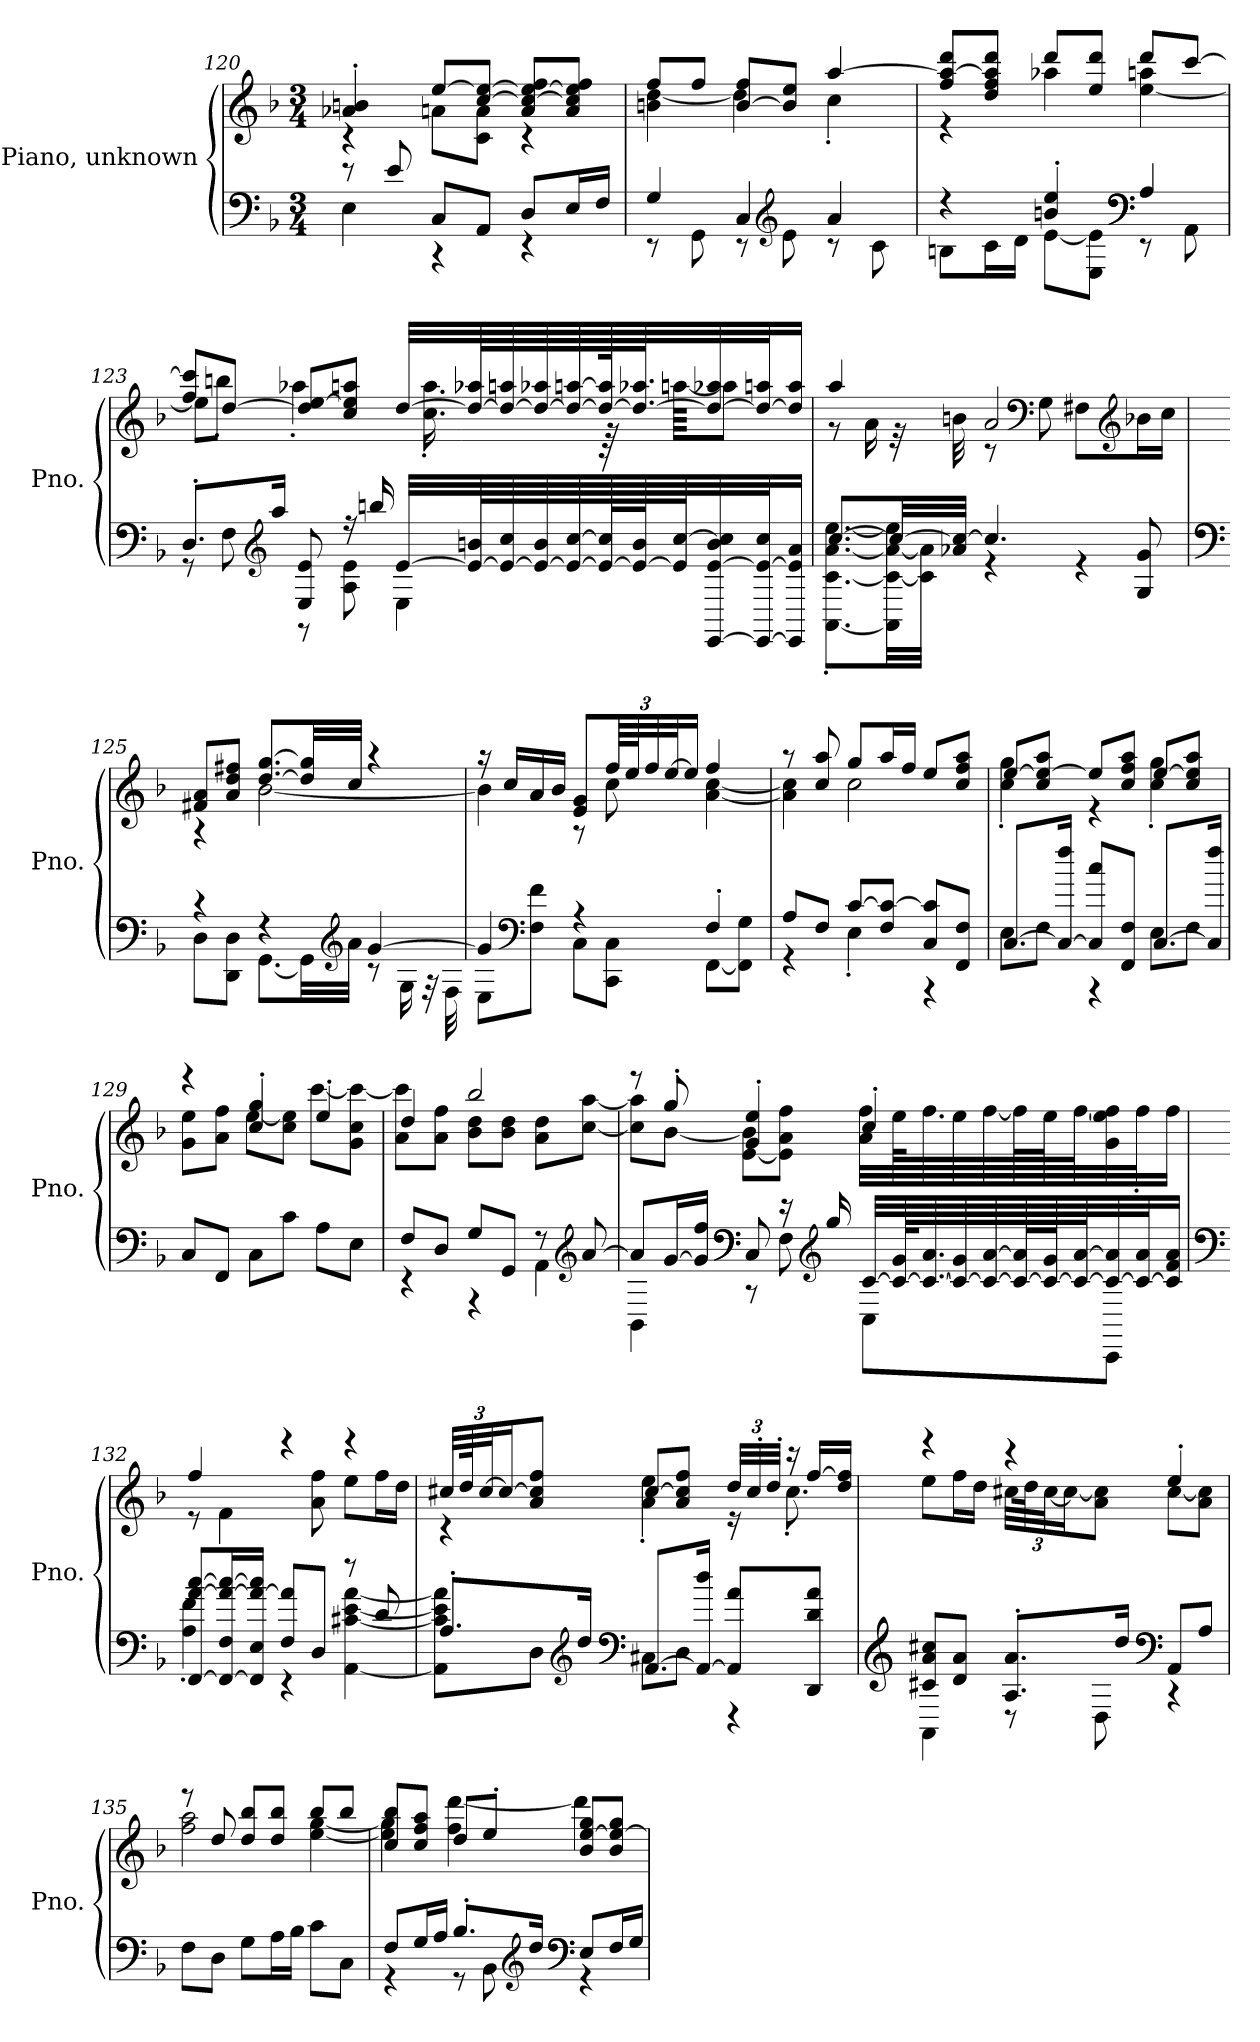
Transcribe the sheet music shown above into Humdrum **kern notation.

**kern	**kern
*part1	*part1
*staff2	*staff1
*I"Piano, unknown	*
*I'Pno.	*
*clefF4	*clefG2
*k[b-]	*k[b-]
*M3/4	*M3/4
=120	=120
*^	*^
8r	4E\	4a-X/' 4bn/'	4r
8e/	.	.	.
8C/L	4r	[8ee/L	8an\L
8AA/J	.	[8cc/ 8ee/_J	8c\ 8a\J
8D/L	4r	8a/ 8cc/_ 8ee/_ 8ff/L	4r
16E/L	.	8a/ 8cc/] 8ee/] 8ff/J	.
16F/JJ	.	.	.
!!LO:LB:g=z	!!
=121	=121	=121	=121
4G/	8r	8ff/L	4bn\ [4dd\
.	8GG\	8ff/J	.
4C/	8r	[8b/ 8ff/L	4dd\]
*clefG2	*	*	*
.	8e\	8b/] 8ee/J	.
4a/	8r	[4aa/	4cc'\
.	8c\	.	.
=122	=122	=122	=122
4r	8Bn\L	8ff/ 8aa/_ 8ddd/L	4r
.	16c\L	8dd/ 8ff/ 8aa/] 8ddd/J	.
.	16d\JJ	.	.
4bn/' 4ee/'	[8e\L	8ddd/L	4aa-X\
.	8E\ 8e\]J	8ee/ 8ddd/J	.
*clefF4	*	*	*
4A/	8r	8ddd/L	[4ee\ 4aan\
.	8AA\	[8ccc/J	.
!!LO:PB:g=z	!!
=123	=123	=123	=123
8.D'/L	8r	8ff/ 8ccc/]L	8ee\L]
.	8F\	[8dd/J	8bbn'\J
*clefG2	*	*	*
16aa/Jk	.	.	.
8E/ 8e/	8r	8dd/] [8ee/L	4aa-X'\
16r	8A\ 8e\	8cc/ 8ee/] 8aan/J	.
16bbn/	.	.	.
[32e/LLL	4E\	[32dd/LLL	16.cc\' 16.aa\'
64e/_ 64bn/L	.	64dd/_ 64aa-X/L	.
64e/_ 64cc/	.	64dd/_ 64aan/	.
64e/_ 64b/	.	64dd/_ 64aa-X/	.
64e/_ [64cc/	.	64dd/_ [64aan/	.
128e/_ 128cc/]L	.	128dd/_ 128aa/]K	64r
128e/_ 128b/J	.	64.dd/_ 64.aa-X/J	.
64e/] [64cc/J	.	.	[64aan\KKKL
[32EE/ [32e/ 32b/ 32cc/]	.	32dd/_ 32aa-X/	8aa\J]
32EE/_ 32e/_ 32cc/J	.	32dd/_ 32aan/J	.
16EE/] 16e/] 16a/JJ	.	16dd/] 16aa/JJ	.
!!LO:LB:g=z	!!
=124	=124	=124	=124
[8.cc/L	[8.AA\' [8.c\' [8.a\' [8.ee\'L	4aa/	8r
.	.	.	16a\
32cc/LL_	32AA\] 32c\_ 32a\_ 32ee\]LL	.	32r
32a-X/ 32cc/_JJJ	32c\] 32a\]JJJ	.	32bn\
4.cc/]	4r	2a/	8r
*	*	*clefF4	*
.	.	.	8G\
.	4r	.	8F#X\L
*	*	*clefG2	*
8G/ 8g/	.	.	16b-X\L
.	.	.	16cc\JJ
=125	=125	=125	=125
*clefF4	*	*	*
4r	8D\L	8f#X/ 8a/L	4r
.	8DD\ 8D\J	8a/ 8dd/ 8ff#X/J	.
4r	[8.GG\L	[8.dd/ [8.gg/L	[2b-\
.	32GG\LL]	32dd/] 32gg/]LL	.
*clefG2	*	*	*
.	32a\JJJ	32cc/JJJ	.
[4g/	8r	4r	.
.	16G\	.	.
.	32r	.	.
.	32F\	.	.
!!LO:LB:g=z	!!
=126	=126	=126	=126
4g/]	8E\L	16r	4b-\]
.	.	16cc/LL	.
*clefF4	*	*	*
.	8F\ 8f\J	16a/	.
.	.	16b-/JJ	.
4r	8C\L	8e/ 8g/L	8r
*	*	*Xbrackettup	*
.	8CC\ 8C\J	96ff/LLL	8cc\
.	.	96ee/J	.
.	.	48ff/	.
.	.	[48ee/J	.
.	.	16ee/JJ]	.
4F'/	[8FF\L	4ff/	[4a\ [4cc\
.	8FF\] 8G\J	.	.
=127	=127	=127	=127
8A/L	4r	8r	4a\] 4cc\]
8F/J	.	8cc/ 8aa/	.
[8c/L	4E'\	8gg/L	2cc\
8F/ 8c/_J	.	16aa/L	.
.	.	16ff/JJ	.
8C/ 8c/]L	4r	8ee/L	.
8FF/ 8F/J	.	8cc/ 8ff/ 8aa/J	.
=128	=128	=128	=128
[8.C/L	8E\L	[8ee/L	4cc\' 4gg\'
.	8F\J	8cc/ 8ee/_ 8aa/J	.
16C/_ 16ff/Jk	.	.	.
8C/] 8cc/L	4r	8ee/L]	4r
8FF/ 8F/J	.	8cc/ 8ff/ 8aa/J	.
[8.C/L	8E\L	[8ee/L	4cc\' 4gg\'
.	8F\J	8cc/ 8ee/] 8aa/J	.
16C/] 16ff/Jk	.	.	.
*v	*v	*	*
=129	=129	=129
8C/L	4r	8g\ 8ee\L
8FF/J	.	8a\ 8ff\J
8C\L	4cc/' 4gg/'	[8ee\L
8c\J	.	8cc\ 8ee\]J
8A\L	4ee'/	[8ccc\L
8E\J	.	8g\ 8cc\ 8ccc\_J
!!LO:LB:g=z	!!
=130	=130	=130
*^	*	*
8F/L	4r	4dd/	8a\ 8ccc\]L
8D/J	.	.	8a\ 8ff\J
8G/L	4r	2bb-/	8b-\ 8dd\L
8GG/J	.	.	8b-\ 8dd\J
8r	4AA\	.	8a\ 8dd\L
*clefG2	*	*	*
[8a/	.	.	[8cc\ [8aa\J
=131	=131	=131	=131
8a/L]	4BB-\	8r	8cc\] 8aa\]L
[16g/L	.	8gg'/	[8b-\J
16g/] 16ff/JJ	.	.	.
*clefF4	*	*	*
8C/	8r	4g/' 4ee/'	[8e\ 8b-\]L
16r	8F\	.	8e\] 8a\ 8ff\J
*clefG2	*	*	*
16gg/	.	.	.
[32c/LLL	8C\L	4cc'/	32a\ 32ff\LLL
128c/_ 128g/KL	.	.	128ee\KL
64.c/_ 64.a/	.	.	64.ff\
64c/_ 64g/	.	.	64ee\
64c/_ [64a/	.	.	[64ff\
128c/_ 128a/]L	.	.	128ff\L]
128c/_ 128g/J	.	.	128ee\J
64c/_ [64a/J	.	.	[64ff\J
32c/_ 32a/]	8CC\J	.	32g\ 32ee\ 32ff\]
32c/_ 32a/J	.	.	32ff'\J
16c/] 16f/ 16a/JJ	.	.	16ff\JJ
!!LO:LB:g=z	!!
=132	=132	=132	=132
*clefF4	*	*	*
[8FF/ [8a/ [8cc/L	4A\' 4f\'	4ff/	8r
16FF/_ 16F/ 16a/_ 16cc/_L	.	.	4f\
16FF/] 16E/ 16a/_ 16cc/]JJ	.	.	.
8F/ 8a/]L	4r	4r	.
8D/J	.	.	8a\ 8ff\
8r	[4AA\ [4c#X\ [4e\ [4a\	4r	8ee\L
8d/	.	.	16ff\L
.	.	.	16dd\JJ
=133	=133	=133	=133
8.A'/L	8AA\] 8c#\] 8e\] 8a\]L	32cc#X/LLL	4r
.	.	96dd/K	.
.	.	[48cc#/J	.
.	.	16cc#/J_	.
.	8D\J	8a/ 8cc#/] 8ff/J	.
*clefG2	*	*	*
16dd/Jk	.	.	.
*clefF4	*	*	*
[8.AA/L	8C#X\L	[8cc#/L	4a\' 4ee\'
.	8D\J	8a/ 8cc#/] 8ff/J	.
16AA/_ 16dd/Jk	.	.	.
8AA/] 8a/L	4r	48dd/LLL	16r
.	.	48cc#'/	.
.	.	48dd'/JJJ	.
.	.	16r	8.cc#'\
8DD/ 8d/ 8a/J	.	[16ff/LL	.
.	.	16dd/ 16ff/]JJ	.
!!LO:LB:g=z	!!
=134	=134	=134	=134
*clefG2	*	*	*
8c#X/ 8a/ 8cc#X/L	4AA\	4r	8ee\L
8d/ 8a/J	.	.	16ff\L
.	.	.	16dd\JJ
8.A/' 8.a/'L	8r	4r	32cc#X\LLL
.	.	.	96dd\K
.	.	.	[48cc#\J
.	.	.	16cc#\J_
.	8D\	.	8a\ 8cc#\]J
16dd/Jk	.	.	.
*clefF4	*	*	*
8AA/L	4r	4ee'/	[8cc#\L
8A/J	.	.	8a\ 8cc#\]J
*v	*v	*	*
=135	=135	=135
8F\L	8r	2ff\ 2aa\
8D\J	8dd/	.
8G\L	8dd/ 8bb-/L	.
16A\L	8dd/ 8bb-/J	.
16B-\JJ	.	.
8c\L	8bb-/L	[4ee\ [4gg\
8C\J	8bb-/J	.
=136	=136	=136
*^	*	*
8F/L	4r	8cc/ 8bb-/L	4ee\] 4gg\]
16G/L	.	8cc/ 8ff/ 8aa/J	.
16A/JJ	.	.	.
8.B-'/L	8r	8dd/L	4ff\ [4ddd\
.	8BB-\	8ee'/J	.
*clefG2	*	*	*
16dd/Jk	.	.	.
*clefF4	*	*	*
8E/L	4r	8b-/ [8ee/ 8gg/L	4ddd\]
16F/L	.	8b-/ 8ee/_ 8gg/J	.
16G/JJ	.	.	.
*v	*v	*	*
*	*v	*v
=	=
*-	*-
